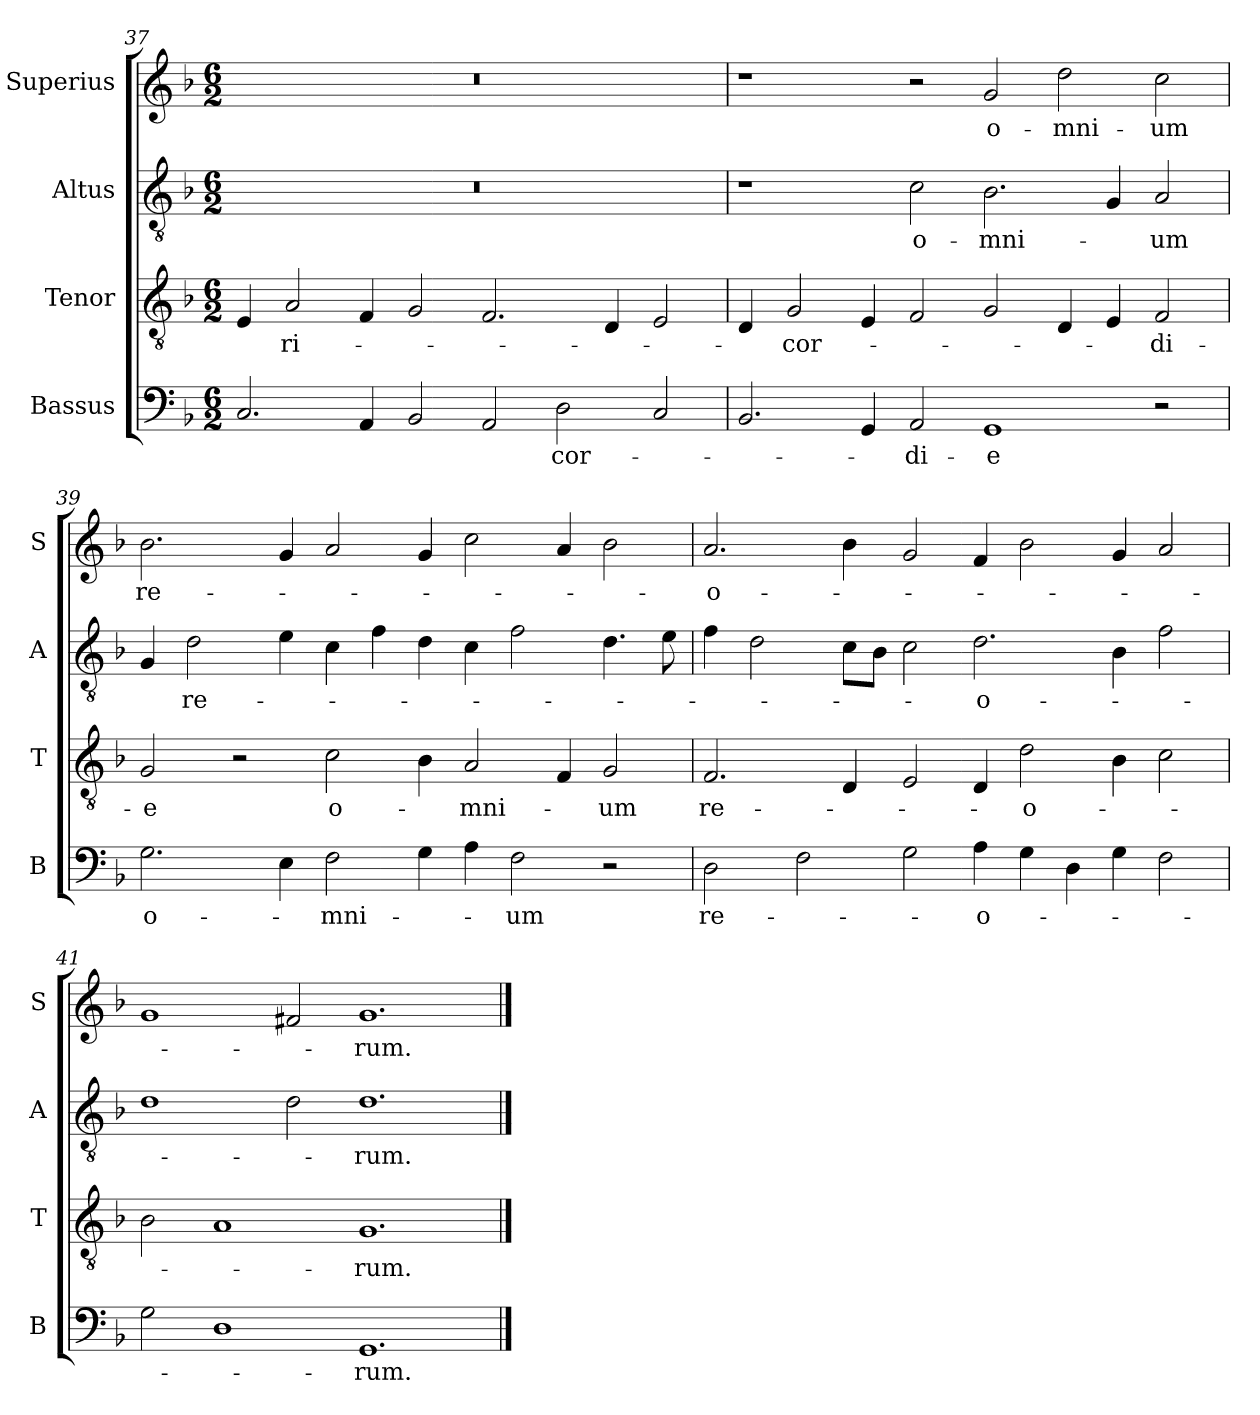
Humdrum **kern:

**kern	**text	**kern	**text	**kern	**text	**kern	**text
*part4	*part4	*part3	*part3	*part2	*part2	*part1	*part1
*staff4	*staff4	*staff3	*staff3	*staff2	*staff2	*staff1	*staff1
*I"Bassus	*	*I"Tenor	*	*I"Altus	*	*I"Superius	*
*I'B	*	*I'T	*	*I'A	*	*I'S	*
*clefF4	*	*clefGv2	*	*clefGv2	*	*clefG2	*
*k[b-]	*	*k[b-]	*	*k[b-]	*	*k[b-]	*
*d:	*	*d:	*	*d:	*	*d:	*
*M6/2	*	*M6/2	*	*M6/2	*	*M6/2	*
=37	=37	=37	=37	=37	=37	=37	=37
2.C	.	4E	.	0.r	.	0.r	.
.	.	2A	-ri-	.	.	.	.
4AA	.	4F	.	.	.	.	.
2BB-	.	2G	.	.	.	.	.
2AA	.	2.F	.	.	.	.	.
2D	-cor-	.	.	.	.	.	.
.	.	4D	.	.	.	.	.
2C	.	2E	.	.	.	.	.
=38	=38	=38	=38	=38	=38	=38	=38
2.BB-	.	4D	.	1r	.	1r	.
.	.	2G	-cor-	.	.	.	.
4GG	.	4E	.	.	.	.	.
!	!	!	!	!	!LO:LY:i	!	!
2AA	-di-	2F	.	2c	o-	2r	.
!	!	!	!	!	!LO:LY:i	!	!
1GG	-e	2G	.	2.B-	-mni-	2g	o-
.	.	4D	.	.	.	2dd	-mni-
.	.	4E	.	4G	.	.	.
!	!	!	!	!	!LO:LY:i	!	!
2r	.	2F	-di-	2A	-um	2cc	-um
=39	=39	=39	=39	=39	=39	=39	=39
2.G	o-	2G	-e	4G	.	2.b-	re-
!	!	!	!	!	!LO:LY:i	!	!
.	.	.	.	2d	re-	.	.
.	.	2r	.	.	.	.	.
4E	.	.	.	4e	.	4g	.
2F	-mni-	2c	-o-	4c	.	2a	.
.	.	.	.	4f	.	.	.
4G	.	4B-	.	4d	.	4g	.
4A	.	2A	-mni-	4c	.	2cc	.
2F	-um	.	.	2f	.	.	.
.	.	4F	.	.	.	4a	.
2r	.	2G	-um	4.d	.	2b-	.
.	.	.	.	8e	.	.	.
=40	=40	=40	=40	=40	=40	=40	=40
2D	re-	2.F	re-	4f	.	2.a	-o-
.	.	.	.	2d	.	.	.
2F	.	.	.	.	.	.	.
.	.	4D	.	8cL	.	4b-	.
.	.	.	.	8B-J	.	.	.
2G	.	2E	.	2c	.	2g	.
!	!	!	!	!	!LO:LY:i	!	!
4A	-o-	4D	.	2.d	-o-	4f	.
4G	.	2d	-o-	.	.	2b-	.
4D	.	.	.	.	.	.	.
4G	.	4B-	.	4B-	.	4g	.
2F	.	2c	.	2f	.	2a	.
=41	=41	=41	=41	=41	=41	=41	=41
2G	.	2B-	.	1d	.	1g	.
1D	.	1A	.	.	.	.	.
.	.	.	.	2d	.	2f#X	.
!	!	!	!	!	!LO:LY:i	!	!
1.GG	rum.	1.G	rum.	1.d	rum.	1.g	rum.
==	==	==	==	==	==	==	==
*-	*-	*-	*-	*-	*-	*-	*-
